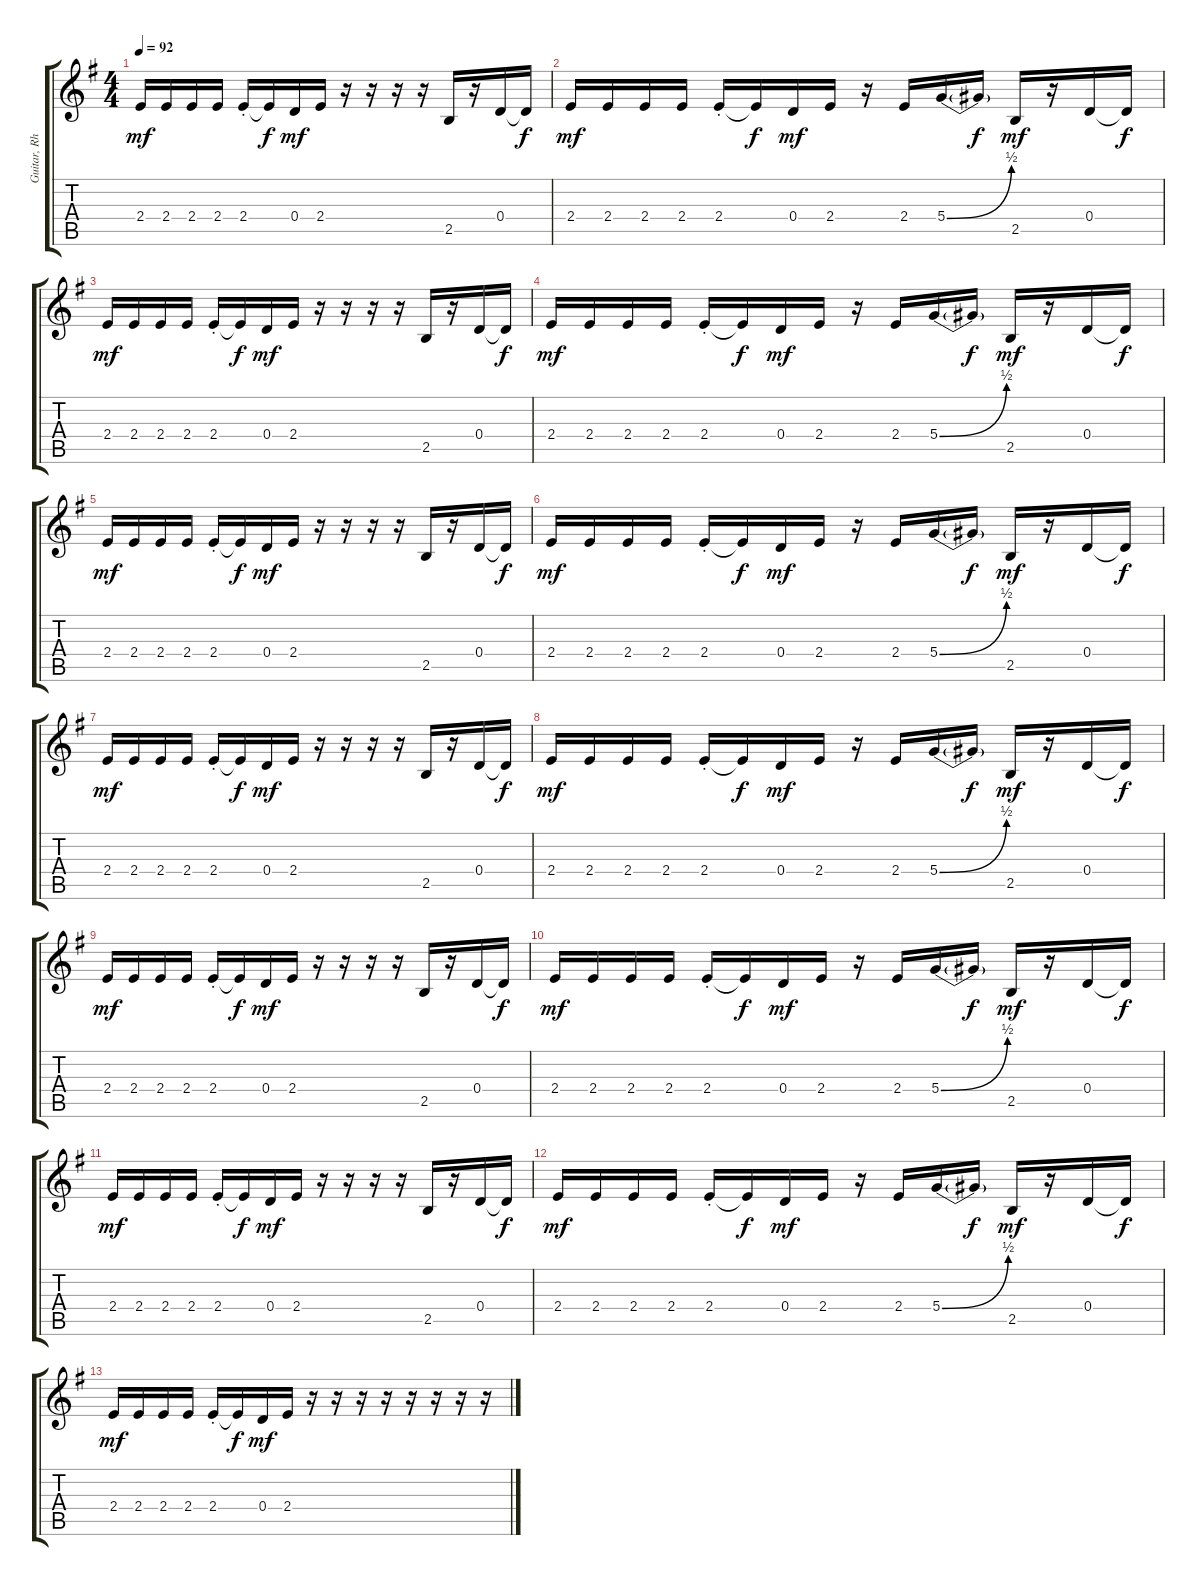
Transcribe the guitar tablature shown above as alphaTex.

\track ("Guitar, Rhythm 2" "Guitar, Rh") {instrument distortionguitar}
\staff {score tabs}
\tuning (E4 B3 G3 D3 A2 E2) {hide}
\ts (4 4)
\tempo 92
\clef g2
\ks g
2.4.16{dy mf} 2.4.16 2.4.16 2.4.16 2.4{st}.16 2.4{t}.16{dy f} 0.4.16{dy mf} 2.4.16 r.16 r.16 r.16 r.16 2.5.16 r.16 0.4.16 0.4{t}.16{dy f} |
2.4.16{dy mf} 2.4.16 2.4.16 2.4.16 2.4{st}.16 2.4{t}.16{dy f} 0.4.16{dy mf} 2.4.16 r.16 2.4.16 5.4{be (bend 0 0 60 2)}.16 5.4{t}.16{dy f} 2.5.16{dy mf} r.16 0.4.16 0.4{t}.16{dy f} |
2.4.16{dy mf} 2.4.16 2.4.16 2.4.16 2.4{st}.16 2.4{t}.16{dy f} 0.4.16{dy mf} 2.4.16 r.16 r.16 r.16 r.16 2.5.16 r.16 0.4.16 0.4{t}.16{dy f} |
2.4.16{dy mf} 2.4.16 2.4.16 2.4.16 2.4{st}.16 2.4{t}.16{dy f} 0.4.16{dy mf} 2.4.16 r.16 2.4.16 5.4{be (bend 0 0 60 2)}.16 5.4{t}.16{dy f} 2.5.16{dy mf} r.16 0.4.16 0.4{t}.16{dy f} |
2.4.16{dy mf} 2.4.16 2.4.16 2.4.16 2.4{st}.16 2.4{t}.16{dy f} 0.4.16{dy mf} 2.4.16 r.16 r.16 r.16 r.16 2.5.16 r.16 0.4.16 0.4{t}.16{dy f} |
2.4.16{dy mf} 2.4.16 2.4.16 2.4.16 2.4{st}.16 2.4{t}.16{dy f} 0.4.16{dy mf} 2.4.16 r.16 2.4.16 5.4{be (bend 0 0 60 2)}.16 5.4{t}.16{dy f} 2.5.16{dy mf} r.16 0.4.16 0.4{t}.16{dy f} |
2.4.16{dy mf} 2.4.16 2.4.16 2.4.16 2.4{st}.16 2.4{t}.16{dy f} 0.4.16{dy mf} 2.4.16 r.16 r.16 r.16 r.16 2.5.16 r.16 0.4.16 0.4{t}.16{dy f} |
2.4.16{dy mf} 2.4.16 2.4.16 2.4.16 2.4{st}.16 2.4{t}.16{dy f} 0.4.16{dy mf} 2.4.16 r.16 2.4.16 5.4{be (bend 0 0 60 2)}.16 5.4{t}.16{dy f} 2.5.16{dy mf} r.16 0.4.16 0.4{t}.16{dy f} |
2.4.16{dy mf} 2.4.16 2.4.16 2.4.16 2.4{st}.16 2.4{t}.16{dy f} 0.4.16{dy mf} 2.4.16 r.16 r.16 r.16 r.16 2.5.16 r.16 0.4.16 0.4{t}.16{dy f} |
2.4.16{dy mf} 2.4.16 2.4.16 2.4.16 2.4{st}.16 2.4{t}.16{dy f} 0.4.16{dy mf} 2.4.16 r.16 2.4.16 5.4{be (bend 0 0 60 2)}.16 5.4{t}.16{dy f} 2.5.16{dy mf} r.16 0.4.16 0.4{t}.16{dy f} |
2.4.16{dy mf} 2.4.16 2.4.16 2.4.16 2.4{st}.16 2.4{t}.16{dy f} 0.4.16{dy mf} 2.4.16 r.16 r.16 r.16 r.16 2.5.16 r.16 0.4.16 0.4{t}.16{dy f} |
2.4.16{dy mf} 2.4.16 2.4.16 2.4.16 2.4{st}.16 2.4{t}.16{dy f} 0.4.16{dy mf} 2.4.16 r.16 2.4.16 5.4{be (bend 0 0 60 2)}.16 5.4{t}.16{dy f} 2.5.16{dy mf} r.16 0.4.16 0.4{t}.16{dy f} |
2.4.16{dy mf} 2.4.16 2.4.16 2.4.16 2.4{st}.16 2.4{t}.16{dy f} 0.4.16{dy mf} 2.4.16 r.16 r.16 r.16 r.16 r.16 r.16 r.16 r.16
